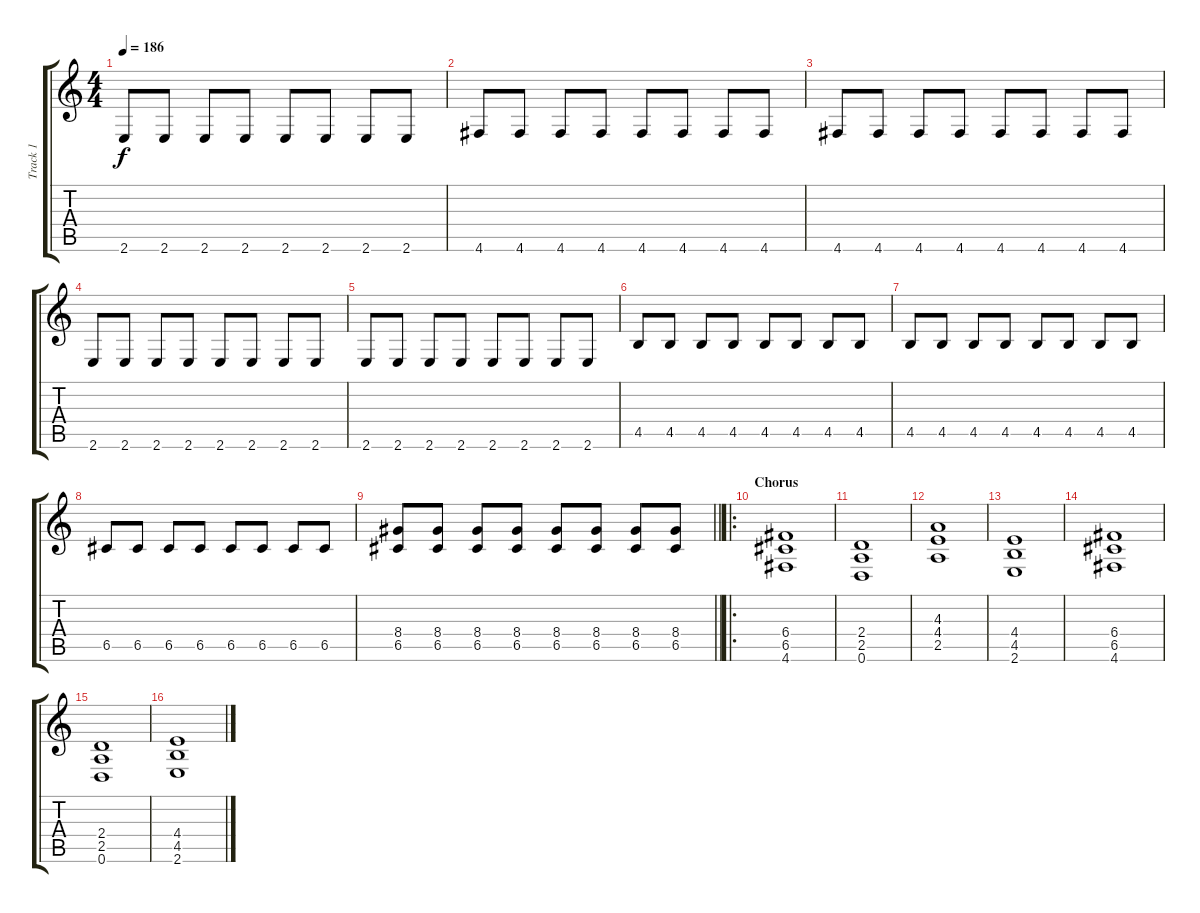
\track ("Track 1" "Track 1") {instrument distortionguitar}
\staff {score tabs}
\tuning (D4 A3 F3 C3 G2 D2) {hide}
\ts (4 4)
\tempo 186
\clef g2
\ks c
2.6.8{dy f} 2.6.8 2.6.8 2.6.8 2.6.8 2.6.8 2.6.8 2.6.8 |
4.6.8 4.6.8 4.6.8 4.6.8 4.6.8 4.6.8 4.6.8 4.6.8 |
4.6.8 4.6.8 4.6.8 4.6.8 4.6.8 4.6.8 4.6.8 4.6.8 |
2.6.8 2.6.8 2.6.8 2.6.8 2.6.8 2.6.8 2.6.8 2.6.8 |
2.6.8 2.6.8 2.6.8 2.6.8 2.6.8 2.6.8 2.6.8 2.6.8 |
4.5.8 4.5.8 4.5.8 4.5.8 4.5.8 4.5.8 4.5.8 4.5.8 |
4.5.8 4.5.8 4.5.8 4.5.8 4.5.8 4.5.8 4.5.8 4.5.8 |
6.5.8 6.5.8 6.5.8 6.5.8 6.5.8 6.5.8 6.5.8 6.5.8 |
\barLineRight lightlight
(8.4 6.5).8 (8.4 6.5).8 (8.4 6.5).8 (8.4 6.5).8 (8.4 6.5).8 (8.4 6.5).8 (8.4 6.5).8 (8.4 6.5).8 |
\ro
\section ("" "Chorus")
(6.4 6.5 4.6).1 |
(2.4 2.5 0.6).1 |
(4.3 4.4 2.5).1 |
(4.4 4.5 2.6).1 |
(6.4 6.5 4.6).1 |
(2.4 2.5 0.6).1 |
(4.4 4.5 2.6).1
